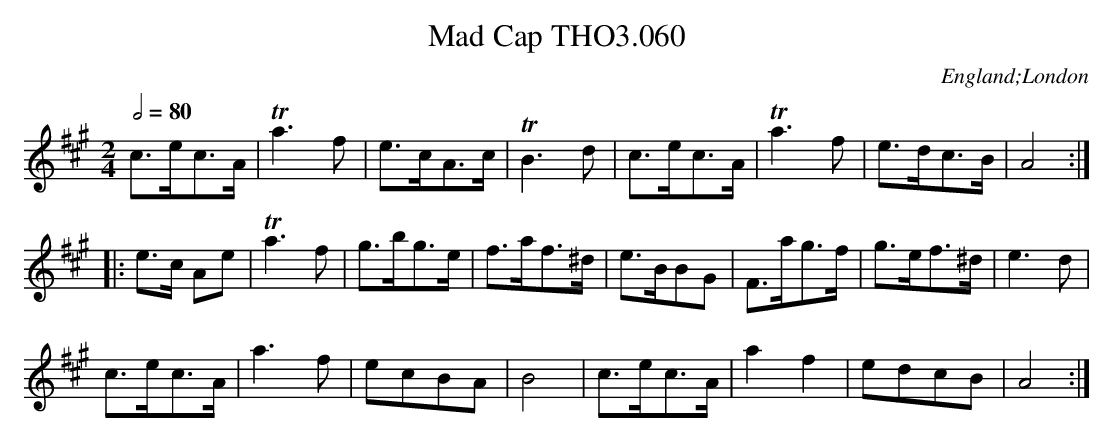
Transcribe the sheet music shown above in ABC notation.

X:1
T:Mad Cap THO3.060
O:England;London
M:2/4
L:1/8
Q:1/2=80
K:A
c>ec>A|Ta3 f|e>cA>c|TB3 d|c>ec>A|Ta3 f|e>dc>B|A4:|
|:e>c Ae|Ta3 f|g>bg>e|f>af>^d|e>BBG|F>ag>f|g>ef>^d|e3 d|
c>ec>A|a3f|ecBA|B4|c>ec>A|a2f2|edcB|A4:|
